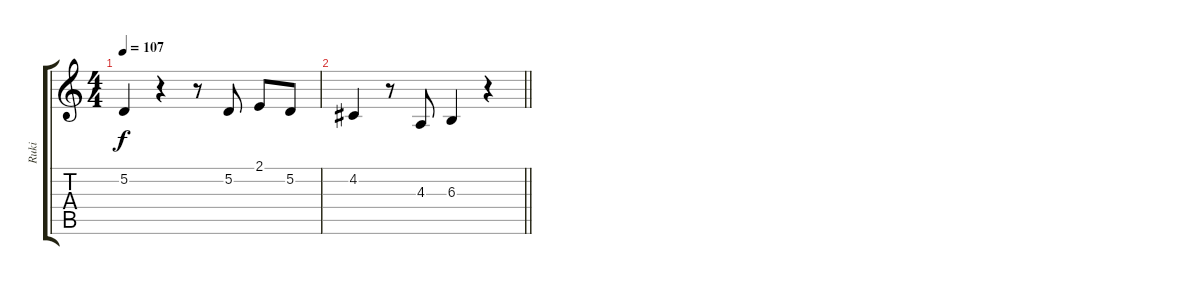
\track ("Ruki" "Ruki") {instrument lead6voice}
\staff {score tabs}
\tuning (D4 A3 F3 C3 G2 D2) {hide}
\ts (4 4)
\tempo 107
\clef g2
\ks c
5.2{t}.4{dy f} r.4 r.8 5.2.8 2.1.8 5.2.8 |
\barLineRight lightlight
4.2.4 r.8 4.3.8 6.3.4 r.4
